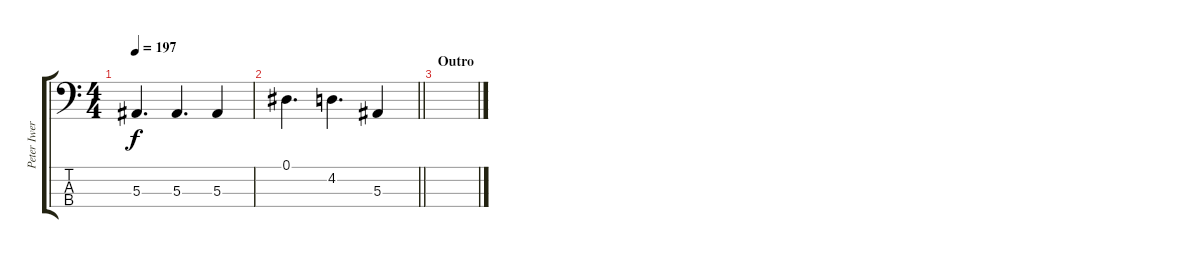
\track ("Peter Iwers" "Peter Iwer") {instrument electricbassfinger}
\staff {score tabs}
\tuning (Eb2 Bb1 F1 Bb0) {hide}
\ts (4 4)
\tempo 197
\clef f4
\ks c
5.3.4{d dy f} 5.3.4{d} 5.3.4 |
\barLineRight lightlight
0.1.4{d} 4.2.4{d} 5.3.4 |
\section ("" "Outro")
